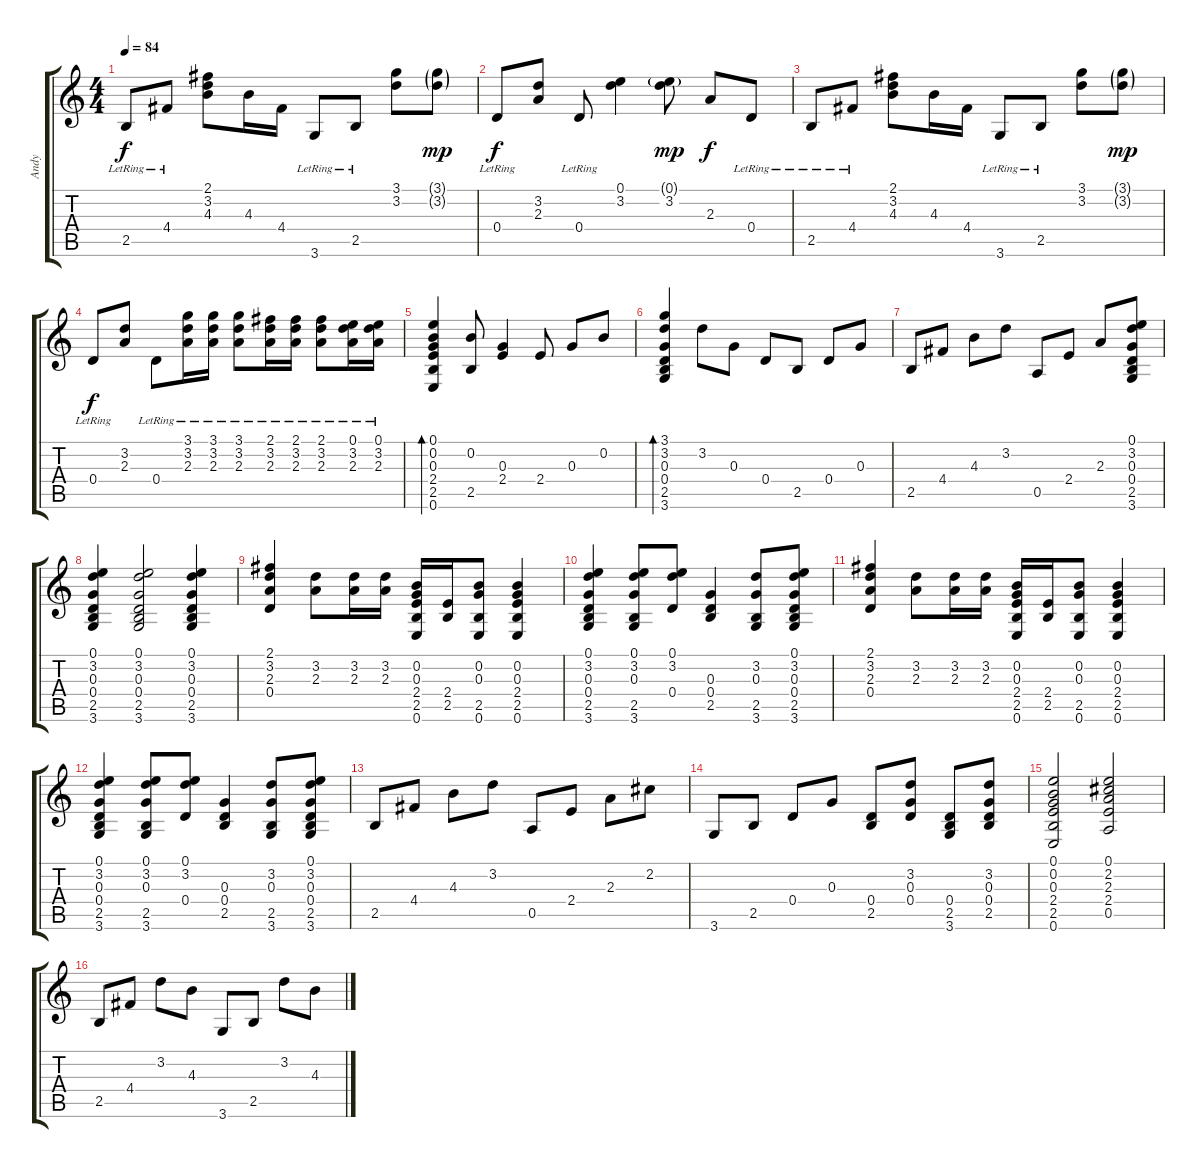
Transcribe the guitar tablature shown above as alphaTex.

\track ("Andy" "Andy") {instrument acousticguitarsteel}
\staff {score tabs}
\tuning (E4 B3 G3 D3 A2 E2) {hide}
\ts (4 4)
\tempo 84
\clef g2
\ks c
2.5{lr}.8{dy f} 4.4{lr}.8 (2.1 3.2 4.3).8 4.3.16 4.4.16 3.6{lr}.8 2.5{lr}.8 (3.1 3.2).8 (3.1{g} 3.2{g}).8{dy mp} |
0.4{lr}.8{dy f} (3.2 2.3).8 0.4{lr}.8 (0.1 3.2).4 (0.1{g} 3.2).8{dy mp} 2.3.8{dy f} 0.4{lr}.8 |
2.5{lr}.8 4.4{lr}.8 (2.1 3.2 4.3).8 4.3.16 4.4.16 3.6{lr}.8 2.5{lr}.8 (3.1 3.2).8 (3.1{g} 3.2{g}).8{dy mp} |
0.4{lr}.8{dy f} (3.2 2.3).8 0.4{lr}.8 (3.1 3.2{lr} 2.3{lr}).16 (3.1{lr} 3.2{lr} 2.3{lr}).16 (3.1{lr} 3.2{lr} 2.3{lr}).8 (2.1{lr} 3.2{lr} 2.3{lr}).16 (2.1{lr} 3.2{lr} 2.3{lr}).16 (2.1{lr} 3.2{lr} 2.3{lr}).8 (0.1{lr} 3.2{lr} 2.3{lr}).16 (0.1{lr} 3.2{lr} 2.3{lr}).16 |
(0.1 0.2 0.3 2.4 2.5 0.6).4{bd 120 instrument electricguitarclean} (0.2 2.5).8 (0.3 2.4).4 2.4.8 0.3.8 0.2.8 |
(3.1 3.2 0.3 0.4 2.5 3.6).4{bd 120} 3.2.8 0.3.8 0.4.8 2.5.8 0.4.8 0.3.8 |
2.5.8 4.4.8 4.3.8 3.2.8 0.5.8 2.4.8 2.3.8 (0.1 3.2 0.3 0.4 2.5 3.6).8 |
(0.1 3.2 0.3 0.4 2.5 3.6).4 (0.1 3.2 0.3 0.4 2.5 3.6).2 (0.1 3.2 0.3 0.4 2.5 3.6).4 |
(2.1 3.2 2.3 0.4).4 (3.2 2.3).8 (3.2 2.3).16 (3.2 2.3).16 (0.2 0.3 2.4 2.5 0.6).16 (2.4 2.5).16 (0.2 0.3 2.5 0.6).8 (0.2 0.3 2.4 2.5 0.6).4 |
(0.1 3.2 0.3 0.4 2.5 3.6).4 (0.1 3.2 0.3 2.5 3.6).8 (0.1 3.2 0.4).8 (0.3 0.4 2.5).4 (3.2 0.3 2.5 3.6).8 (0.1 3.2 0.3 0.4 2.5 3.6).8 |
(2.1 3.2 2.3 0.4).4 (3.2 2.3).8 (3.2 2.3).16 (3.2 2.3).16 (0.2 0.3 2.4 2.5 0.6).16 (2.4 2.5).16 (0.2 0.3 2.5 0.6).8 (0.2 0.3 2.4 2.5 0.6).4 |
(0.1 3.2 0.3 0.4 2.5 3.6).4 (0.1 3.2 0.3 2.5 3.6).8 (0.1 3.2 0.4).8 (0.3 0.4 2.5).4 (3.2 0.3 2.5 3.6).8 (0.1 3.2 0.3 0.4 2.5 3.6).8 |
2.5.8 4.4.8 4.3.8 3.2.8 0.5.8 2.4.8 2.3.8 2.2.8 |
3.6.8 2.5.8 0.4.8 0.3.8 (0.4 2.5).8 (3.2 0.3 0.4).8 (0.4 2.5 3.6).8 (3.2 0.3 0.4 2.5).8 |
(0.1 0.2 0.3 2.4 2.5 0.6).2 (0.1 2.2 2.3 2.4 0.5).2 |
2.5.8 4.4.8 3.2.8 4.3.8 3.6.8 2.5.8 3.2.8 4.3.8
